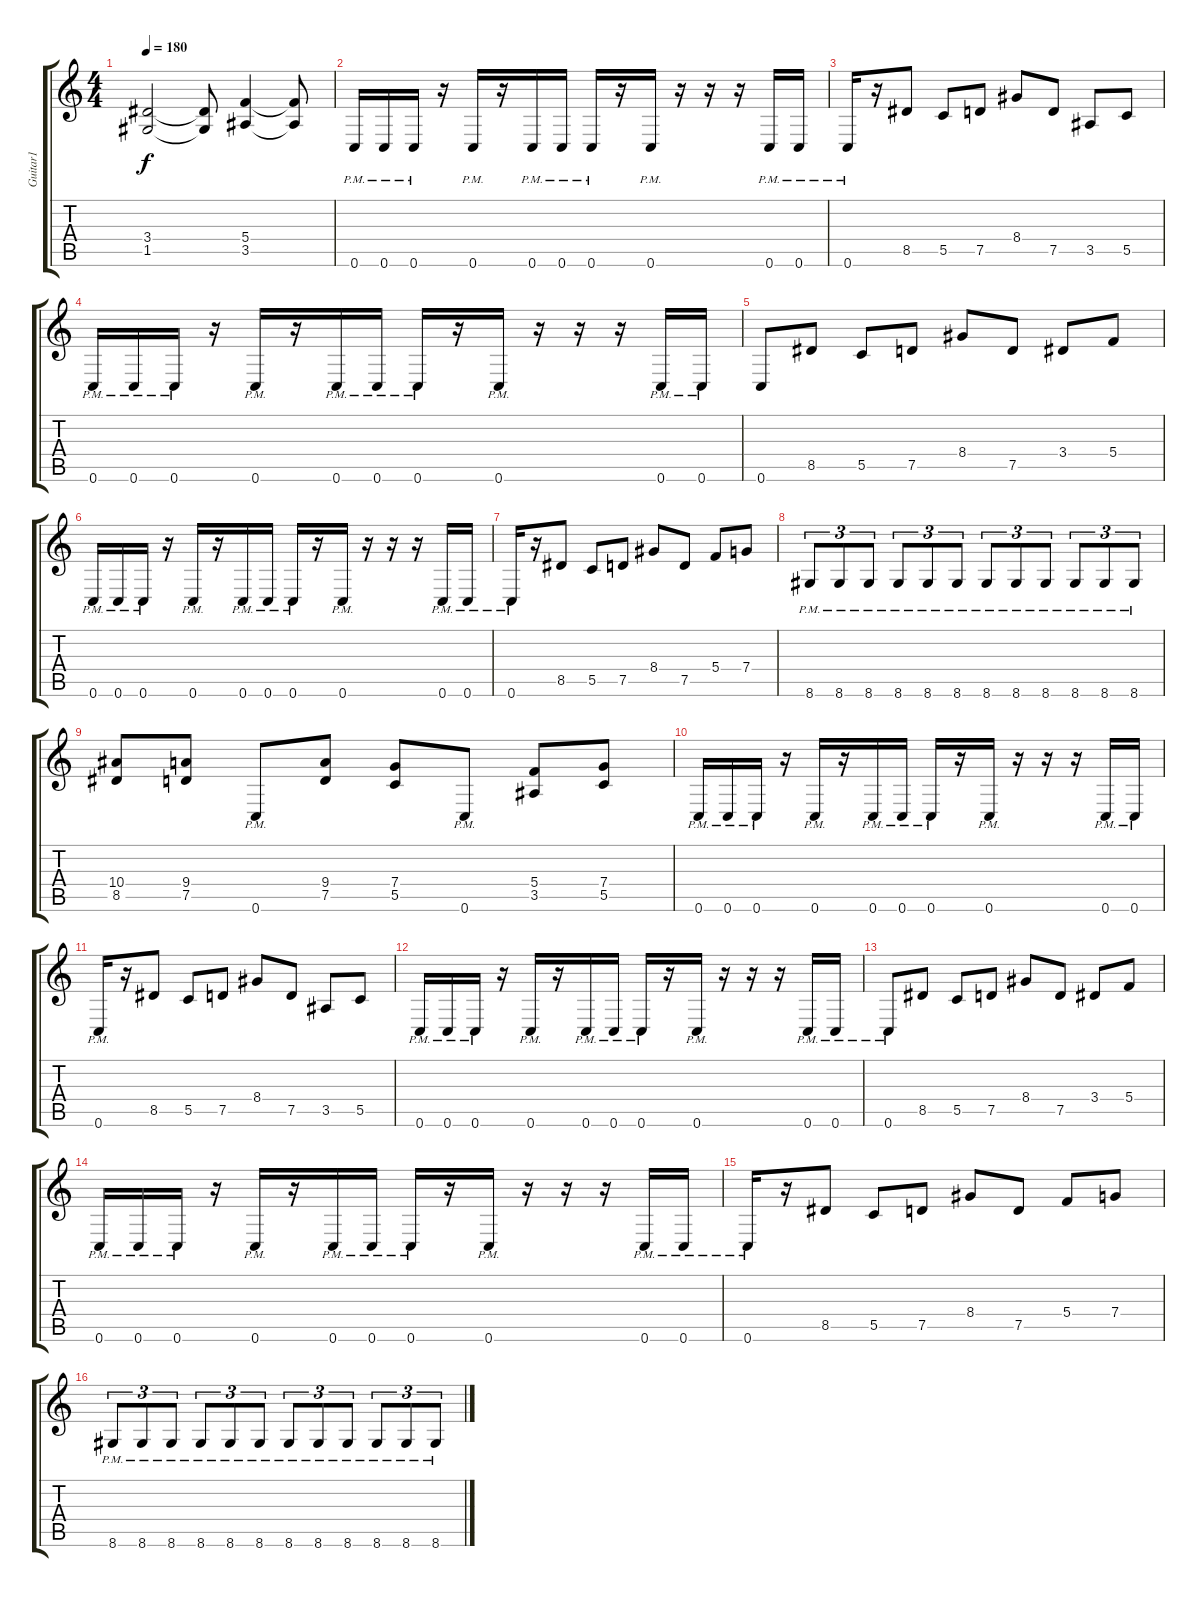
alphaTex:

\track ("Guitar1" "Guitar1") {instrument distortionguitar}
\staff {score tabs}
\tuning (D4 A3 F3 C3 G2 C2) {hide}
\ts (4 4)
\tempo 180
\clef g2
\ks c
(3.4{t} 1.5{t}).2{dy f} (3.4{t} 1.5{t}).8 (5.4 3.5).4 (5.4{t} 3.5{t}).8 |
0.6{pm}.16 0.6{pm}.16 0.6{pm}.16 r.16 0.6{pm}.16 r.16 0.6{pm}.16 0.6{pm}.16 0.6{pm}.16 r.16 0.6{pm}.16 r.16 r.16 r.16 0.6{pm}.16 0.6{pm}.16 |
0.6{pm}.16 r.16 8.5.8 5.5.8 7.5.8 8.4.8 7.5.8 3.5.8 5.5.8 |
0.6{pm}.16 0.6{pm}.16 0.6{pm}.16 r.16 0.6{pm}.16 r.16 0.6{pm}.16 0.6{pm}.16 0.6{pm}.16 r.16 0.6{pm}.16 r.16 r.16 r.16 0.6{pm}.16 0.6{pm}.16 |
0.6.8 8.5.8 5.5.8 7.5.8 8.4.8 7.5.8 3.4.8 5.4.8 |
0.6{pm}.16 0.6{pm}.16 0.6{pm}.16 r.16 0.6{pm}.16 r.16 0.6{pm}.16 0.6{pm}.16 0.6{pm}.16 r.16 0.6{pm}.16 r.16 r.16 r.16 0.6{pm}.16 0.6{pm}.16 |
0.6{pm}.16 r.16 8.5.8 5.5.8 7.5.8 8.4.8 7.5.8 5.4.8 7.4.8 |
8.6{pm}.8{tu (3 2)} 8.6{pm}.8{tu (3 2)} 8.6{pm}.8{tu (3 2)} 8.6{pm}.8{tu (3 2)} 8.6{pm}.8{tu (3 2)} 8.6{pm}.8{tu (3 2)} 8.6{pm}.8{tu (3 2)} 8.6{pm}.8{tu (3 2)} 8.6{pm}.8{tu (3 2)} 8.6{pm}.8{tu (3 2)} 8.6{pm}.8{tu (3 2)} 8.6{pm}.8{tu (3 2)} |
(10.4 8.5).8 (9.4 7.5).8 0.6{pm}.8 (9.4 7.5).8 (7.4 5.5).8 0.6{pm}.8 (5.4 3.5).8 (7.4 5.5).8 |
0.6{pm}.16 0.6{pm}.16 0.6{pm}.16 r.16 0.6{pm}.16 r.16 0.6{pm}.16 0.6{pm}.16 0.6{pm}.16 r.16 0.6{pm}.16 r.16 r.16 r.16 0.6{pm}.16 0.6{pm}.16 |
0.6{pm}.16 r.16 8.5.8 5.5.8 7.5.8 8.4.8 7.5.8 3.5.8 5.5.8 |
0.6{pm}.16 0.6{pm}.16 0.6{pm}.16 r.16 0.6{pm}.16 r.16 0.6{pm}.16 0.6{pm}.16 0.6{pm}.16 r.16 0.6{pm}.16 r.16 r.16 r.16 0.6{pm}.16 0.6{pm}.16 |
0.6{pm}.8 8.5.8 5.5.8 7.5.8 8.4.8 7.5.8 3.4.8 5.4.8 |
0.6{pm}.16 0.6{pm}.16 0.6{pm}.16 r.16 0.6{pm}.16 r.16 0.6{pm}.16 0.6{pm}.16 0.6{pm}.16 r.16 0.6{pm}.16 r.16 r.16 r.16 0.6{pm}.16 0.6{pm}.16 |
0.6{pm}.16 r.16 8.5.8 5.5.8 7.5.8 8.4.8 7.5.8 5.4.8 7.4.8 |
8.6{pm}.8{tu (3 2)} 8.6{pm}.8{tu (3 2)} 8.6{pm}.8{tu (3 2)} 8.6{pm}.8{tu (3 2)} 8.6{pm}.8{tu (3 2)} 8.6{pm}.8{tu (3 2)} 8.6{pm}.8{tu (3 2)} 8.6{pm}.8{tu (3 2)} 8.6{pm}.8{tu (3 2)} 8.6{pm}.8{tu (3 2)} 8.6{pm}.8{tu (3 2)} 8.6{pm}.8{tu (3 2)}
